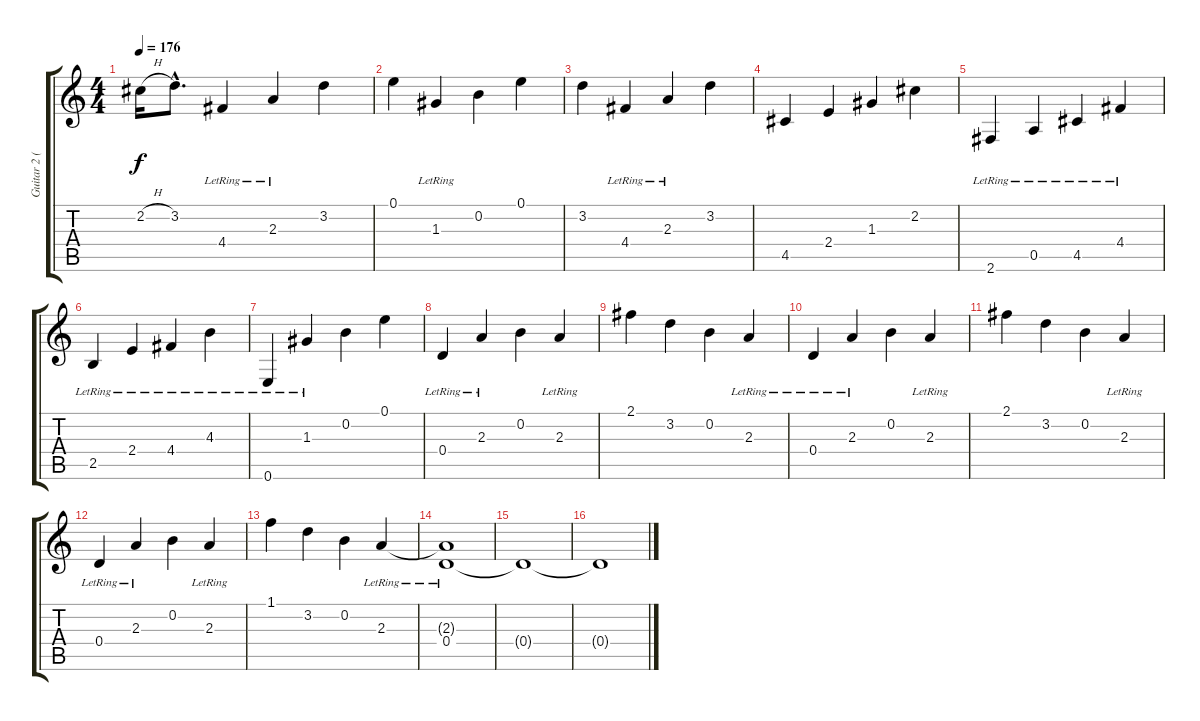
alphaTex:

\track ("Guitar 2 (Accompanyment)" "Guitar 2 (") {instrument acousticguitarsteel}
\staff {score tabs}
\tuning (E4 B3 G3 D3 A2 E2) {hide}
\ts (4 4)
\tempo 176
\clef g2
\ks c
2.2{h}.16{dy f} 3.2{hac}.8{d} 4.4{lr}.4 2.3{lr}.4 3.2.4 |
0.1.4 1.3{lr}.4 0.2.4 0.1.4 |
3.2.4 4.4{lr}.4 2.3{lr}.4 3.2.4 |
4.5.4 2.4.4 1.3.4 2.2.4 |
2.6{lr}.4 0.5{lr}.4 4.5{lr}.4 4.4{lr}.4 |
2.5{lr}.4 2.4{lr}.4 4.4{lr}.4 4.3{lr}.4 |
0.6{lr}.4 1.3{lr}.4 0.2.4 0.1.4 |
0.4{lr}.4 2.3{lr}.4 0.2.4 2.3{lr}.4 |
2.1.4 3.2.4 0.2.4 2.3{lr}.4 |
0.4{lr}.4 2.3{lr}.4 0.2.4 2.3{lr}.4 |
2.1.4 3.2.4 0.2.4 2.3{lr}.4 |
0.4{lr}.4 2.3{lr}.4 0.2.4 2.3{lr}.4 |
1.1.4 3.2.4 0.2.4 2.3{lr}.4 |
(2.3{t} 0.4{lr}).1 |
0.4{t}.1 |
0.4{t}.1
